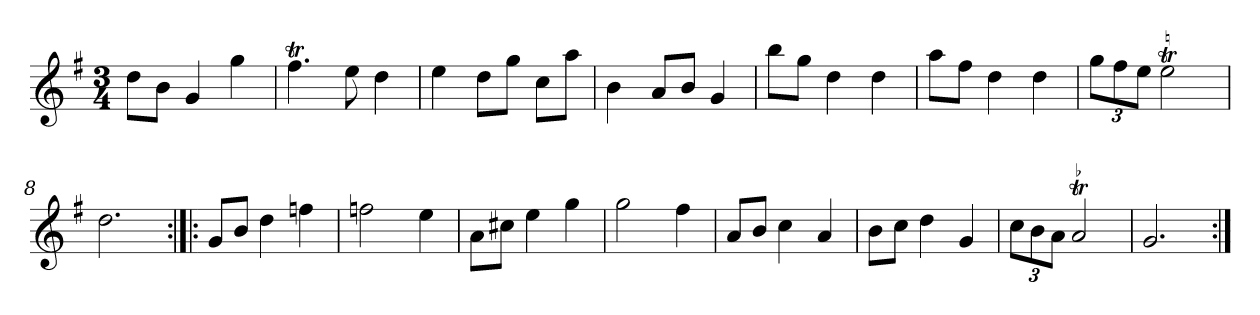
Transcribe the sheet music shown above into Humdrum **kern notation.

**kern
*part1
*staff1
*clefG2
*k[f#]
*G:
*M3/4
*MM120
=1
8dd\L
8b\J
4g
4gg
=2
4.ff#t
8ee
4dd
=3
4ee
8dd\L
8gg\J
8cc\L
8aa\J
=4
4b
8a/L
8b/J
4g
=5
8bb\L
8gg\J
4dd
4dd
=6
8aa\L
8ff#\J
4dd
4dd
=7
12gg\L
12ff#\
12ee\J
2eet
=8
2.dd
=9:|!|:
8g/L
8b/J
4dd
4ffn
=10
2ffn
4ee
=11
8a\L
8cc#X\J
4ee
4gg
=12
2gg
4ff#
=13
8a/L
8b/J
4cc
4a
=14
8b\L
8cc\J
4dd
4g
=15
12cc\L
12b\
12a\J
!LO:TR:acc=-
2at
=16
2.g
=:|!
*-
